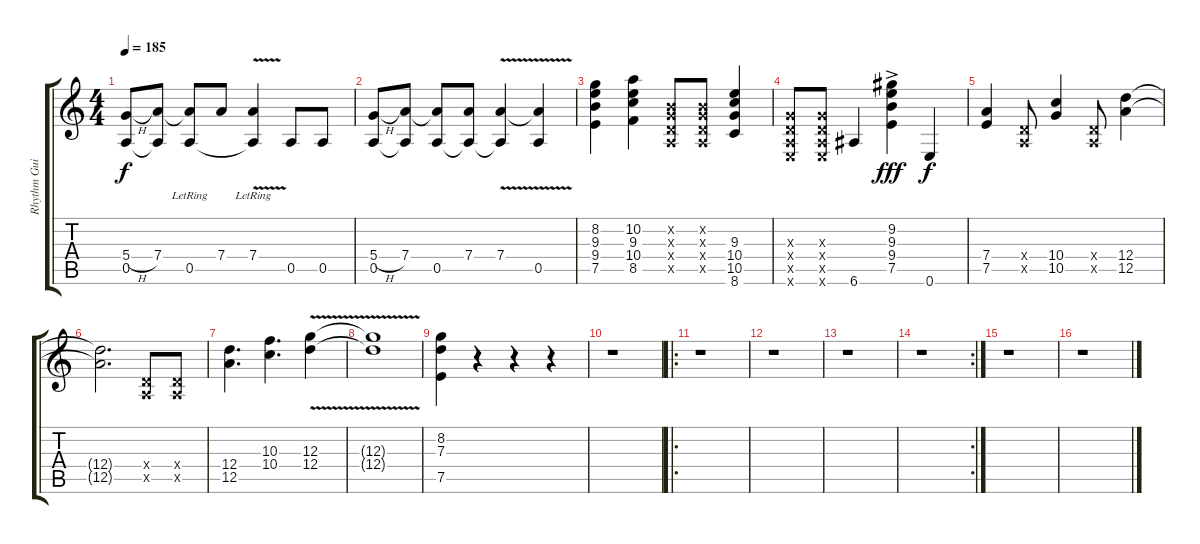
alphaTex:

\track ("Rhythm Guitar 2" "Rhythm Gui") {instrument distortionguitar}
\staff {score tabs}
\tuning (E4 B3 G3 D3 A2 E2) {hide}
\ts (4 4)
\tempo 185
\clef g2
\ks c
(5.4{h} 0.5).8{dy f} (7.4 0.5{t}).8 (7.4{t} 0.5{lr}).8 7.4.8 (7.4{v lr} 0.5{t}).4 0.5.8 0.5.8 |
(5.4{h} 0.5).8 (7.4 0.5{t}).8 (7.4{t} 0.5).8 (7.4 0.5{t}).8 (7.4{v} 0.5{t}).4 (7.4{t} 0.5).4 |
(8.2 9.3 9.4 7.5).4 (10.2 9.3 10.4 8.5).4 (0.2{x} 0.3{x} 0.4{x} 0.5{x}).8 (0.2{x} 0.3{x} 0.4{x} 0.5{x}).8 (9.3 10.4 10.5 8.6).4 |
(0.3{x} 0.4{x} 0.5{x} 0.6{x}).8 (0.3{x} 0.4{x} 0.5{x} 0.6{x}).8 6.6.4 (9.2{ac} 9.3{ac} 9.4{ac} 7.5).4{dy fff} 0.6.4{dy f} |
(7.4 7.5).4 (0.4{x} 0.5{x}).8 (10.4 10.5).4 (0.4{x} 0.5{x}).8 (12.4 12.5).4 |
(12.4{t} 12.5{t}).2{d} (0.4{x} 0.5{x}).8 (0.4{x} 0.5{x}).8 |
(12.4 12.5).4{d} (10.3 10.4).4{d} (12.3{v} 12.4).4 |
(12.3{t} 12.4{t}).1 |
(8.2 7.3 7.5).4 r.4 r.4 r.4 |
r.1 |
\ro
r.1 |
r.1 |
r.1 |
\rc 2
r.1 |
r.1 |
r.1
